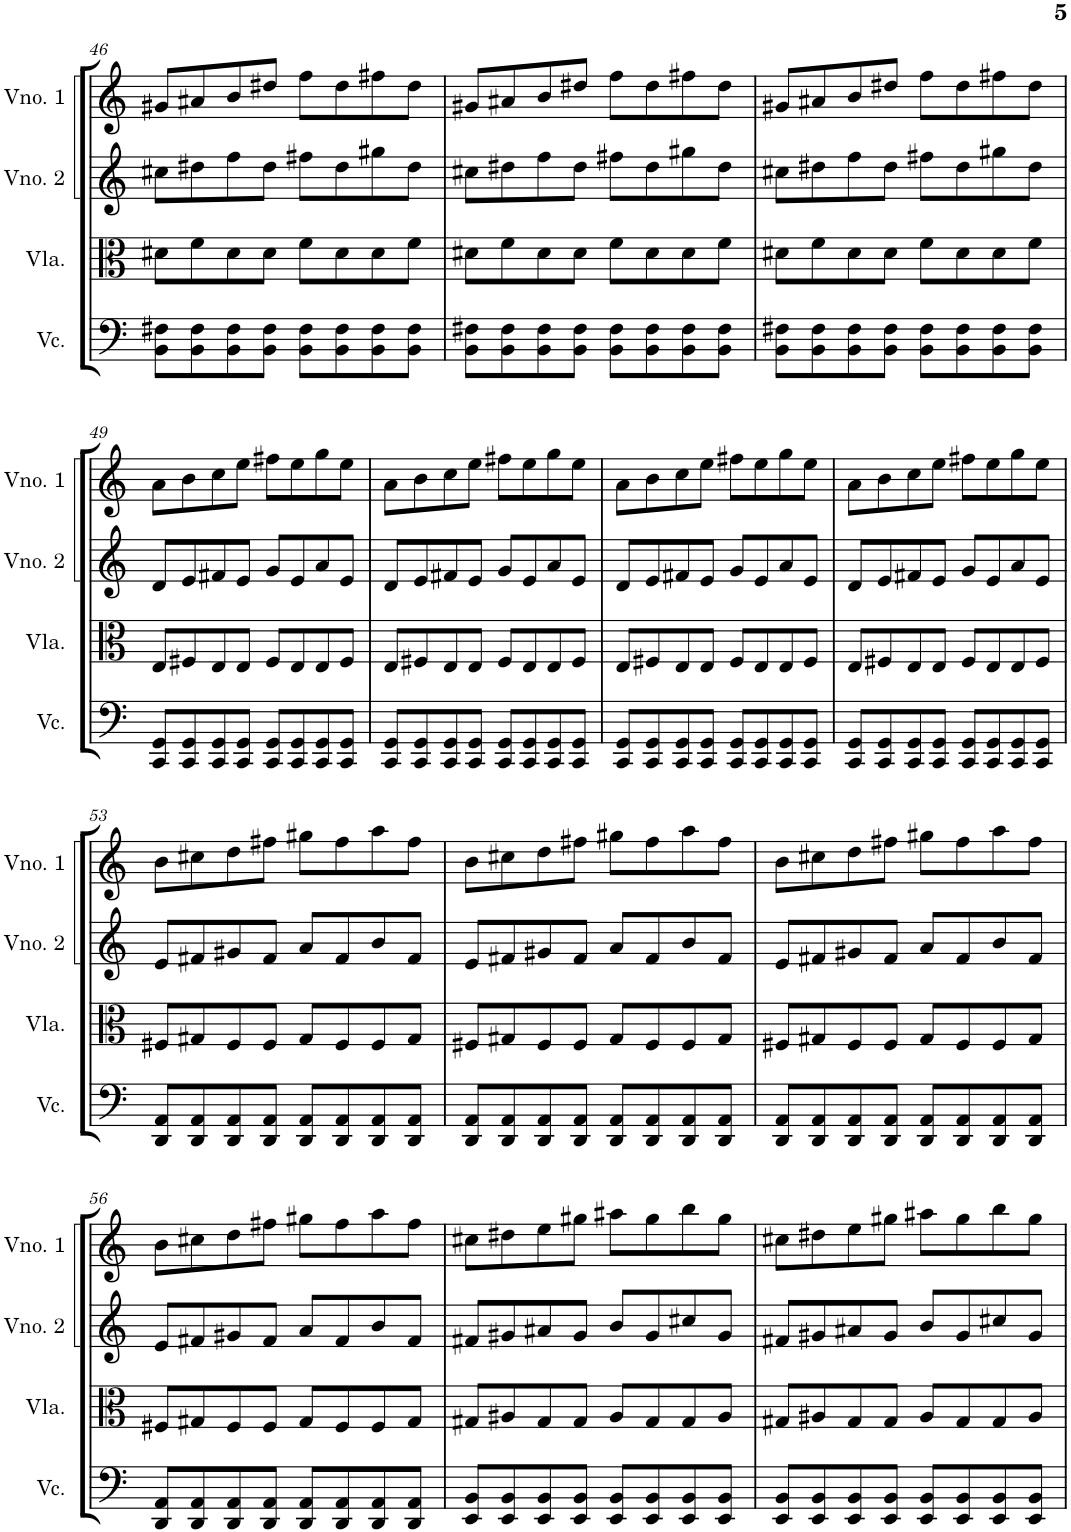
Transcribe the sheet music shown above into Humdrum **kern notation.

**kern	**kern	**kern	**kern
*part4	*part3	*part2	*part1
*staff4	*staff3	*staff2	*staff1
*I"Violoncelo	*I"Viola	*I"Violino 2	*I"Violino 1
*I'Vc.	*I'Vla.	*I'Vno. 2	*I'Vno. 1
!!LO:PB:g=z
*clefF4	*clefC3	*clefG2	*clefG2
*k[]	*k[]	*k[]	*k[]
*M4/4	*M4/4	*M4/4	*M4/4
=46	=46	=46	=46
8BB\ 8F#X\L	8d#X\L	8cc#X\L	8g#X/L
8BB\ 8F#\	8f\	8dd#X\	8a#X/
8BB\ 8F#\	8d#\	8ff\	8b/
8BB\ 8F#\J	8d#\J	8dd#\J	8dd#X/J
8BB\ 8F#\L	8f\L	8ff#X\L	8ff\L
8BB\ 8F#\	8d#\	8dd#\	8dd#\
8BB\ 8F#\	8d#\	8gg#X\	8ff#X\
8BB\ 8F#\J	8f\J	8dd#\J	8dd#\J
=47	=47	=47	=47
8BB\ 8F#X\L	8d#X\L	8cc#X\L	8g#X/L
8BB\ 8F#\	8f\	8dd#X\	8a#X/
8BB\ 8F#\	8d#\	8ff\	8b/
8BB\ 8F#\J	8d#\J	8dd#\J	8dd#X/J
8BB\ 8F#\L	8f\L	8ff#X\L	8ff\L
8BB\ 8F#\	8d#\	8dd#\	8dd#\
8BB\ 8F#\	8d#\	8gg#X\	8ff#X\
8BB\ 8F#\J	8f\J	8dd#\J	8dd#\J
=48	=48	=48	=48
8BB\ 8F#X\L	8d#X\L	8cc#X\L	8g#X/L
8BB\ 8F#\	8f\	8dd#X\	8a#X/
8BB\ 8F#\	8d#\	8ff\	8b/
8BB\ 8F#\J	8d#\J	8dd#\J	8dd#X/J
8BB\ 8F#\L	8f\L	8ff#X\L	8ff\L
8BB\ 8F#\	8d#\	8dd#\	8dd#\
8BB\ 8F#\	8d#\	8gg#X\	8ff#X\
8BB\ 8F#\J	8f\J	8dd#\J	8dd#\J
!!LO:LB:g=z
=49	=49	=49	=49
8CC/ 8GG/L	8E/L	8d/L	8a\L
8CC/ 8GG/	8F#X/	8e/	8b\
8CC/ 8GG/	8E/	8f#X/	8cc\
8CC/ 8GG/J	8E/J	8e/J	8ee\J
8CC/ 8GG/L	8F#/L	8g/L	8ff#X\L
8CC/ 8GG/	8E/	8e/	8ee\
8CC/ 8GG/	8E/	8a/	8gg\
8CC/ 8GG/J	8F#/J	8e/J	8ee\J
=50	=50	=50	=50
8CC/ 8GG/L	8E/L	8d/L	8a\L
8CC/ 8GG/	8F#X/	8e/	8b\
8CC/ 8GG/	8E/	8f#X/	8cc\
8CC/ 8GG/J	8E/J	8e/J	8ee\J
8CC/ 8GG/L	8F#/L	8g/L	8ff#X\L
8CC/ 8GG/	8E/	8e/	8ee\
8CC/ 8GG/	8E/	8a/	8gg\
8CC/ 8GG/J	8F#/J	8e/J	8ee\J
=51	=51	=51	=51
8CC/ 8GG/L	8E/L	8d/L	8a\L
8CC/ 8GG/	8F#X/	8e/	8b\
8CC/ 8GG/	8E/	8f#X/	8cc\
8CC/ 8GG/J	8E/J	8e/J	8ee\J
8CC/ 8GG/L	8F#/L	8g/L	8ff#X\L
8CC/ 8GG/	8E/	8e/	8ee\
8CC/ 8GG/	8E/	8a/	8gg\
8CC/ 8GG/J	8F#/J	8e/J	8ee\J
=52	=52	=52	=52
8CC/ 8GG/L	8E/L	8d/L	8a\L
8CC/ 8GG/	8F#X/	8e/	8b\
8CC/ 8GG/	8E/	8f#X/	8cc\
8CC/ 8GG/J	8E/J	8e/J	8ee\J
8CC/ 8GG/L	8F#/L	8g/L	8ff#X\L
8CC/ 8GG/	8E/	8e/	8ee\
8CC/ 8GG/	8E/	8a/	8gg\
8CC/ 8GG/J	8F#/J	8e/J	8ee\J
!!LO:LB:g=z
=53	=53	=53	=53
8DD/ 8AA/L	8F#X/L	8e/L	8b\L
8DD/ 8AA/	8G#X/	8f#X/	8cc#X\
8DD/ 8AA/	8F#/	8g#X/	8dd\
8DD/ 8AA/J	8F#/J	8f#/J	8ff#X\J
8DD/ 8AA/L	8G#/L	8a/L	8gg#X\L
8DD/ 8AA/	8F#/	8f#/	8ff#\
8DD/ 8AA/	8F#/	8b/	8aa\
8DD/ 8AA/J	8G#/J	8f#/J	8ff#\J
=54	=54	=54	=54
8DD/ 8AA/L	8F#X/L	8e/L	8b\L
8DD/ 8AA/	8G#X/	8f#X/	8cc#X\
8DD/ 8AA/	8F#/	8g#X/	8dd\
8DD/ 8AA/J	8F#/J	8f#/J	8ff#X\J
8DD/ 8AA/L	8G#/L	8a/L	8gg#X\L
8DD/ 8AA/	8F#/	8f#/	8ff#\
8DD/ 8AA/	8F#/	8b/	8aa\
8DD/ 8AA/J	8G#/J	8f#/J	8ff#\J
=55	=55	=55	=55
8DD/ 8AA/L	8F#X/L	8e/L	8b\L
8DD/ 8AA/	8G#X/	8f#X/	8cc#X\
8DD/ 8AA/	8F#/	8g#X/	8dd\
8DD/ 8AA/J	8F#/J	8f#/J	8ff#X\J
8DD/ 8AA/L	8G#/L	8a/L	8gg#X\L
8DD/ 8AA/	8F#/	8f#/	8ff#\
8DD/ 8AA/	8F#/	8b/	8aa\
8DD/ 8AA/J	8G#/J	8f#/J	8ff#\J
!!LO:LB:g=z
=56	=56	=56	=56
8DD/ 8AA/L	8F#X/L	8e/L	8b\L
8DD/ 8AA/	8G#X/	8f#X/	8cc#X\
8DD/ 8AA/	8F#/	8g#X/	8dd\
8DD/ 8AA/J	8F#/J	8f#/J	8ff#X\J
8DD/ 8AA/L	8G#/L	8a/L	8gg#X\L
8DD/ 8AA/	8F#/	8f#/	8ff#\
8DD/ 8AA/	8F#/	8b/	8aa\
8DD/ 8AA/J	8G#/J	8f#/J	8ff#\J
=57	=57	=57	=57
8EE/ 8BB/L	8G#X/L	8f#X/L	8cc#X\L
8EE/ 8BB/	8A#X/	8g#X/	8dd#X\
8EE/ 8BB/	8G#/	8a#X/	8ee\
8EE/ 8BB/J	8G#/J	8g#/J	8gg#X\J
8EE/ 8BB/L	8A#/L	8b/L	8aa#X\L
8EE/ 8BB/	8G#/	8g#/	8gg#\
8EE/ 8BB/	8G#/	8cc#X/	8bb\
8EE/ 8BB/J	8A#/J	8g#/J	8gg#\J
=58	=58	=58	=58
8EE/ 8BB/L	8G#X/L	8f#X/L	8cc#X\L
8EE/ 8BB/	8A#X/	8g#X/	8dd#X\
8EE/ 8BB/	8G#/	8a#X/	8ee\
8EE/ 8BB/J	8G#/J	8g#/J	8gg#X\J
8EE/ 8BB/L	8A#/L	8b/L	8aa#X\L
8EE/ 8BB/	8G#/	8g#/	8gg#\
8EE/ 8BB/	8G#/	8cc#X/	8bb\
8EE/ 8BB/J	8A#/J	8g#/J	8gg#\J
=	=	=	=
*-	*-	*-	*-
